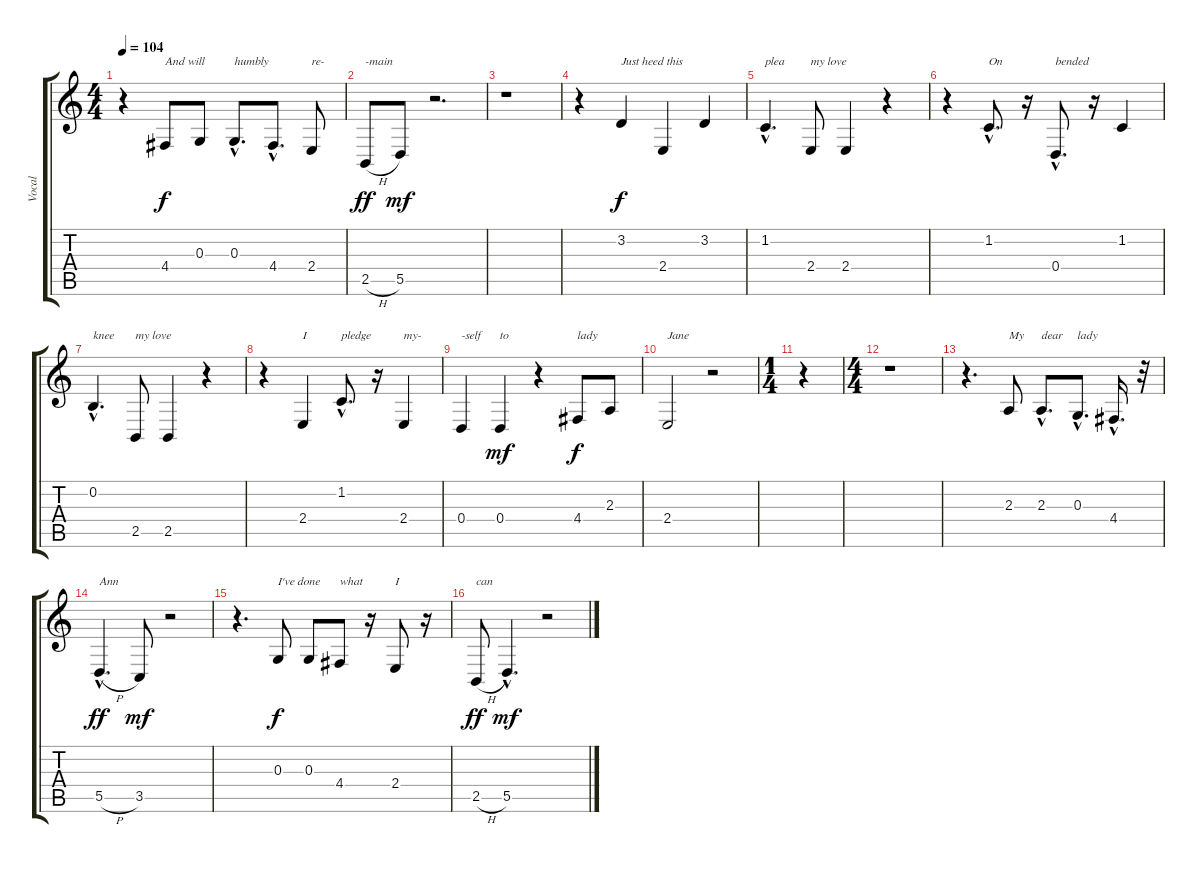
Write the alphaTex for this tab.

\track ("Vocal" "Vocal") {instrument trumpet}
\staff {score tabs}
\tuning (E4 B3 G3 D3 A2 E2) {hide}
\ts (4 4)
\tempo 104
\clef g2
\ks c
r.4{dy mf} 4.4.8{txt "And will" dy f} 0.3.8 0.3{hac}.8{d txt "humbly"} 4.4{hac}.8{d} 2.4.8{txt "re-"} |
2.5{h}.8{txt "-main" dy ff} 5.5.8{dy mf} r.2{d} |
r.1 |
r.4 3.2.4{txt "Just heed this" dy f} 2.4.4 3.2.4 |
1.2{hac}.4{d txt "plea"} 2.4.8{txt "my love"} 2.4.4 r.4 |
r.4 1.2{hac}.8{d txt "On"} r.16 0.4{hac}.8{d txt "bended"} r.16 1.2.4 |
0.2{hac}.4{d txt "knee"} 2.5.8{txt "my love"} 2.5.4 r.4 |
r.4 2.4.4{txt "I"} 1.2{hac}.8{d txt "pledge"} r.16 2.4.4{txt "my-"} |
0.4.4{txt "-self"} 0.4.4{txt "to" dy mf} r.4 4.4.8{txt "lady" dy f} 2.3.8 |
2.4.2{txt "Jane"} r.2 |
\ts (1 4)
r.4 |
\ts (4 4)
r.1 |
r.4{d} 2.3.8{txt "My"} 2.3{hac}.8{d txt "dear"} 0.3{hac}.8{d txt "lady"} 4.4{hac}.16{d} r.32 |
5.5{h hac}.4{d txt "Ann" dy ff} 3.5.8{dy mf} r.2 |
r.4{d} 0.3.8{txt "I've done" dy f} 0.3.8 4.4.8{txt "what"} r.16 2.4.8{txt "I"} r.16 |
2.5{h}.8{txt "can" dy ff} 5.5{hac}.4{d dy mf} r.2
